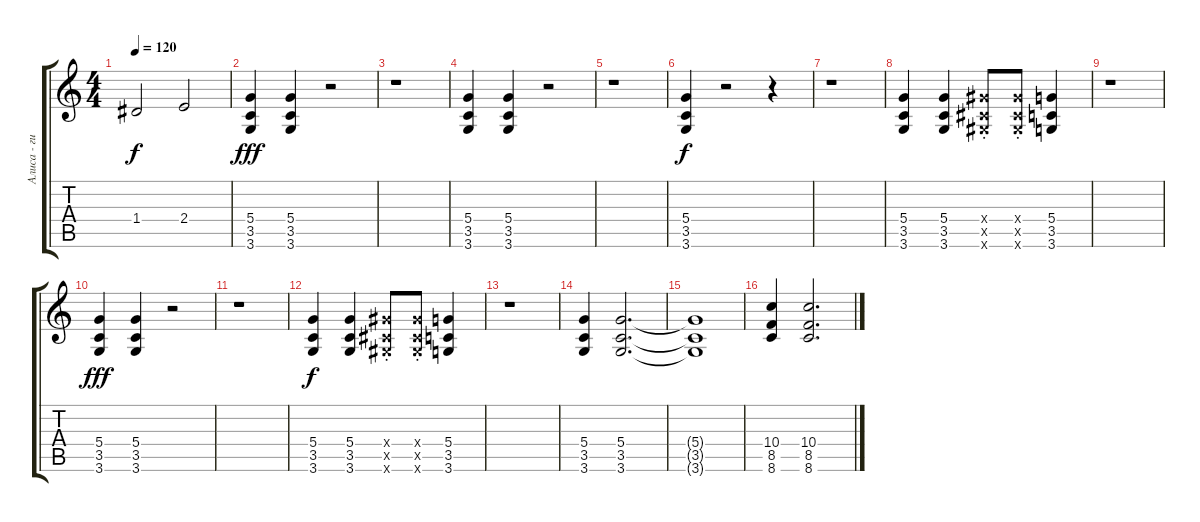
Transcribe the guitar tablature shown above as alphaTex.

\track ("Алиса - гитара" "Алиса - ги") {instrument distortionguitar}
\staff {score tabs}
\tuning (E4 B3 G3 D3 A2 E2) {hide}
\ts (4 4)
\tempo 120
\clef g2
\ks c
1.4.2{dy f} 2.4.2 |
(5.4 3.5 3.6).4{dy fff} (5.4 3.5 3.6).4 r.2 |
r.1 |
(5.4 3.5 3.6).4 (5.4 3.5 3.6).4 r.2 |
r.1 |
(5.4 3.5 3.6).4{dy f} r.2 r.4 |
r.1 |
(5.4 3.5 3.6).4 (5.4 3.5 3.6).4 (6.4{x} 4.5{x} 4.6{st x}).8 (6.4{x} 4.5{x} 4.6{st x}).8 (5.4 3.5 3.6).4 |
r.1 |
(5.4 3.5 3.6).4{dy fff} (5.4 3.5 3.6).4 r.2 |
r.1 |
(5.4 3.5 3.6).4{dy f} (5.4 3.5 3.6).4 (6.4{x} 4.5{x} 4.6{st x}).8 (6.4{x} 4.5{x} 4.6{st x}).8 (5.4 3.5 3.6).4 |
r.1 |
(5.4 3.5 3.6).4 (5.4 3.5 3.6).2{d} |
(5.4{t} 3.5{t} 3.6{t}).1 |
(10.4 8.5 8.6).4 (10.4 8.5 8.6).2{d}
